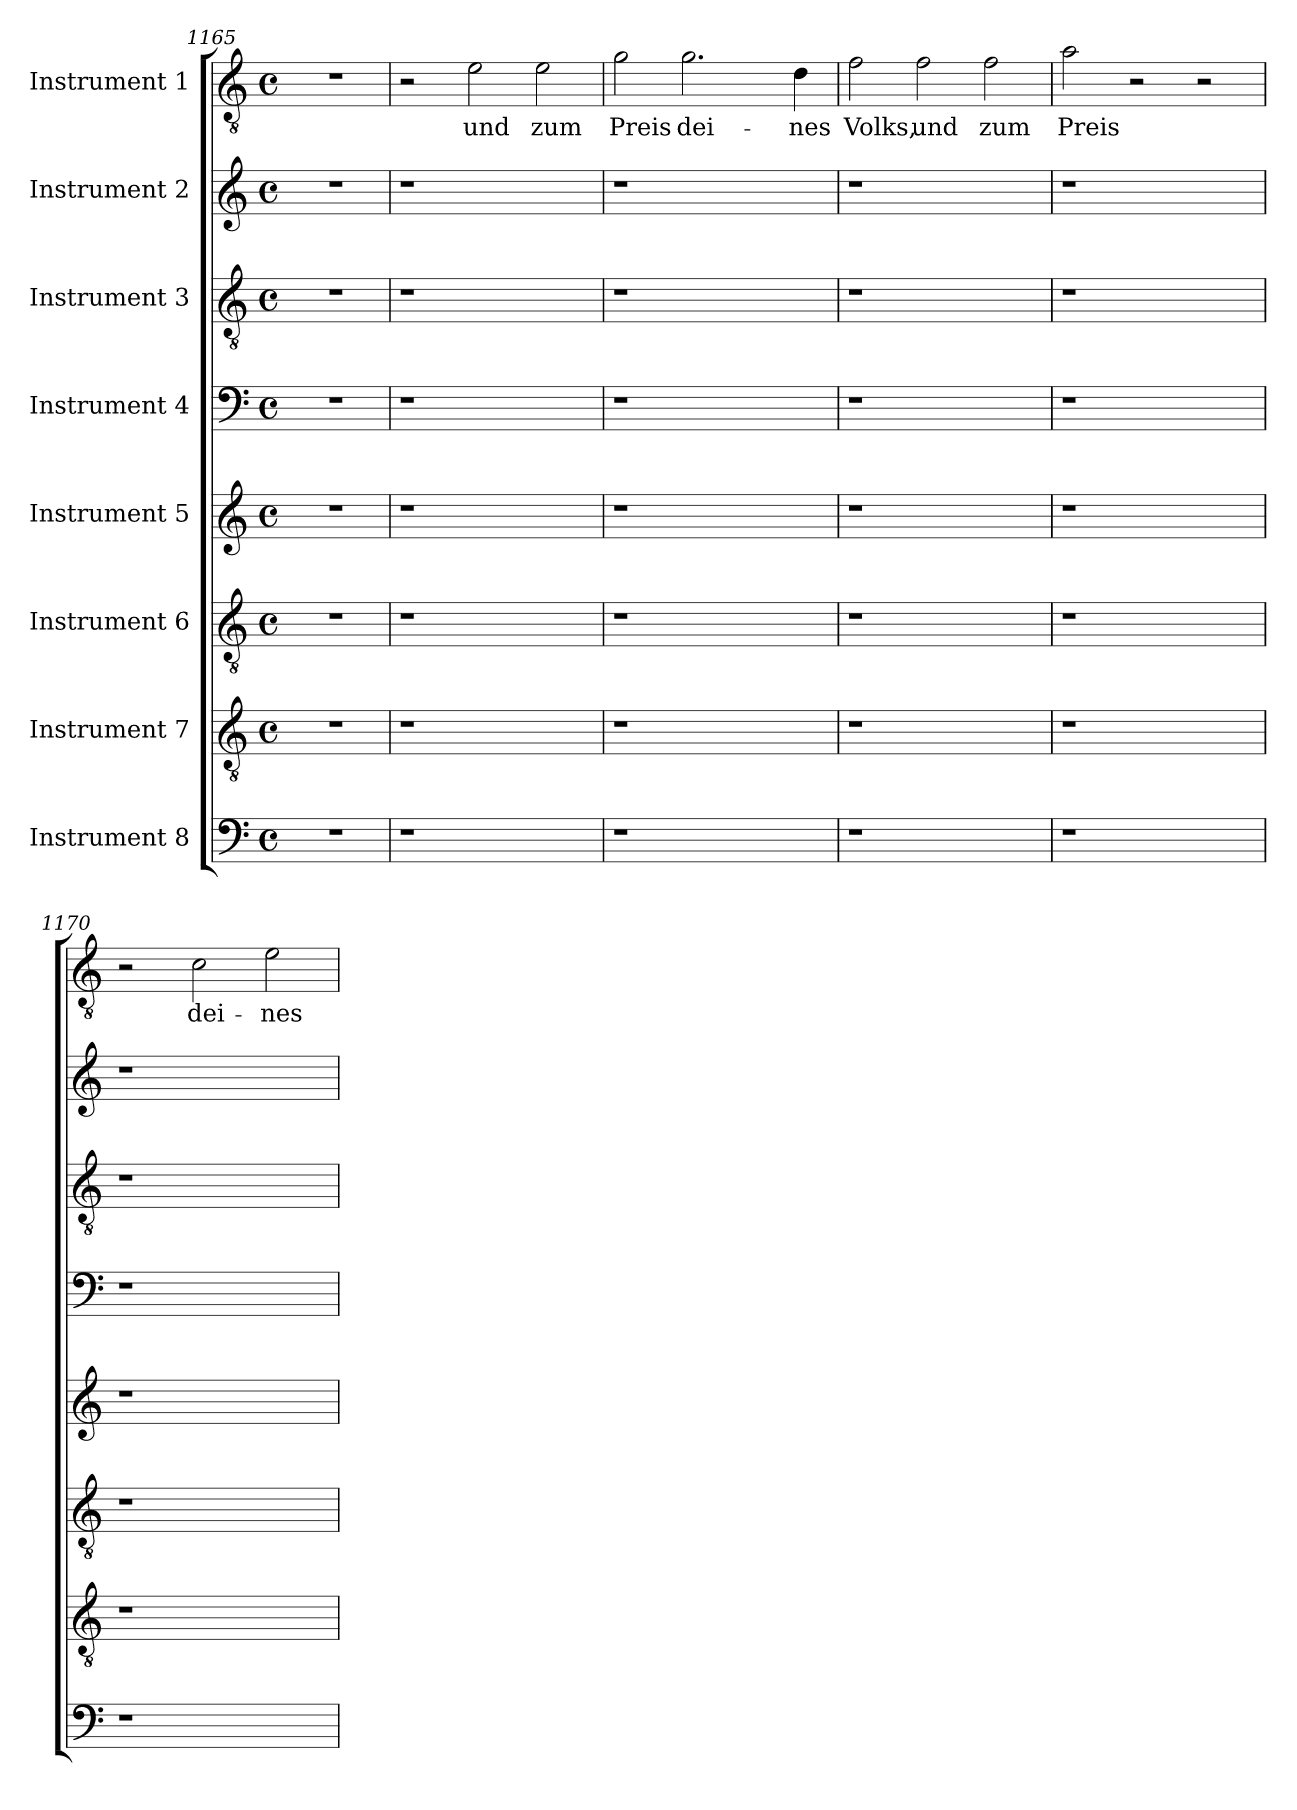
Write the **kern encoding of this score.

**kern	**kern	**kern	**kern	**kern	**kern	**kern	**kern	**text
*part8	*part7	*part6	*part5	*part4	*part3	*part2	*part1	*part1
*staff8	*staff7	*staff6	*staff5	*staff4	*staff3	*staff2	*staff1	*staff1
*I"Instrument 8	*I"Instrument 7	*I"Instrument 6	*I"Instrument 5	*I"Instrument 4	*I"Instrument 3	*I"Instrument 2	*I"Instrument 1	*
*clefF4	*clefGv2	*clefGv2	*clefG2	*clefF4	*clefGv2	*clefG2	*clefGv2	*
*M4/4	*M4/4	*M4/4	*M4/4	*M4/4	*M4/4	*M4/4	*M4/4	*
*met(c)	*met(c)	*met(c)	*met(c)	*met(c)	*met(c)	*met(c)	*met(c)	*
=1165	=1165	=1165	=1165	=1165	=1165	=1165	=1165	=1165
1r	1r	1r	1r	1r	1r	1r	1r	.
=1166	=1166	=1166	=1166	=1166	=1166	=1166	=1166	=1166
1r	1r	1r	1r	1r	1r	1r	2r	.
!	!	!	!	!	!	!	!	!LO:LY:b:cj
.	.	.	.	.	.	.	2e\	und
!	!	!	!	!	!	!	!	!LO:LY:b:cj
2ryy	2ryy	2ryy	2ryy	2ryy	2ryy	2ryy	2e\	zum
=1167	=1167	=1167	=1167	=1167	=1167	=1167	=1167	=1167
!	!	!	!	!	!	!	!	!LO:LY:b:cj
1r	1r	1r	1r	1r	1r	1r	2g\	Preis
!	!	!	!	!	!	!	!	!LO:LY:b:cj
.	.	.	.	.	.	.	2.g\	dei-
2ryy	2ryy	2ryy	2ryy	2ryy	2ryy	2ryy	.	.
!	!	!	!	!	!	!	!	!LO:LY:b:cj
.	.	.	.	.	.	.	4d\	-nes
=1168	=1168	=1168	=1168	=1168	=1168	=1168	=1168	=1168
!	!	!	!	!	!	!	!	!LO:LY:b:cj
1r	1r	1r	1r	1r	1r	1r	2f\	Volks,
!	!	!	!	!	!	!	!	!LO:LY:b:cj
.	.	.	.	.	.	.	2f\	und
!	!	!	!	!	!	!	!	!LO:LY:b:cj
2ryy	2ryy	2ryy	2ryy	2ryy	2ryy	2ryy	2f\	zum
=1169	=1169	=1169	=1169	=1169	=1169	=1169	=1169	=1169
!	!	!	!	!	!	!	!	!LO:LY:b:cj
1r	1r	1r	1r	1r	1r	1r	2a\	Preis
.	.	.	.	.	.	.	2r	.
2ryy	2ryy	2ryy	2ryy	2ryy	2ryy	2ryy	2r	.
=1170	=1170	=1170	=1170	=1170	=1170	=1170	=1170	=1170
1r	1r	1r	1r	1r	1r	1r	2r	.
!	!	!	!	!	!	!	!	!LO:LY:b:cj
.	.	.	.	.	.	.	2c\	dei-
!	!	!	!	!	!	!	!	!LO:LY:b:cj
2ryy	2ryy	2ryy	2ryy	2ryy	2ryy	2ryy	2e\	-nes
=	=	=	=	=	=	=	=	=
*-	*-	*-	*-	*-	*-	*-	*-	*-
